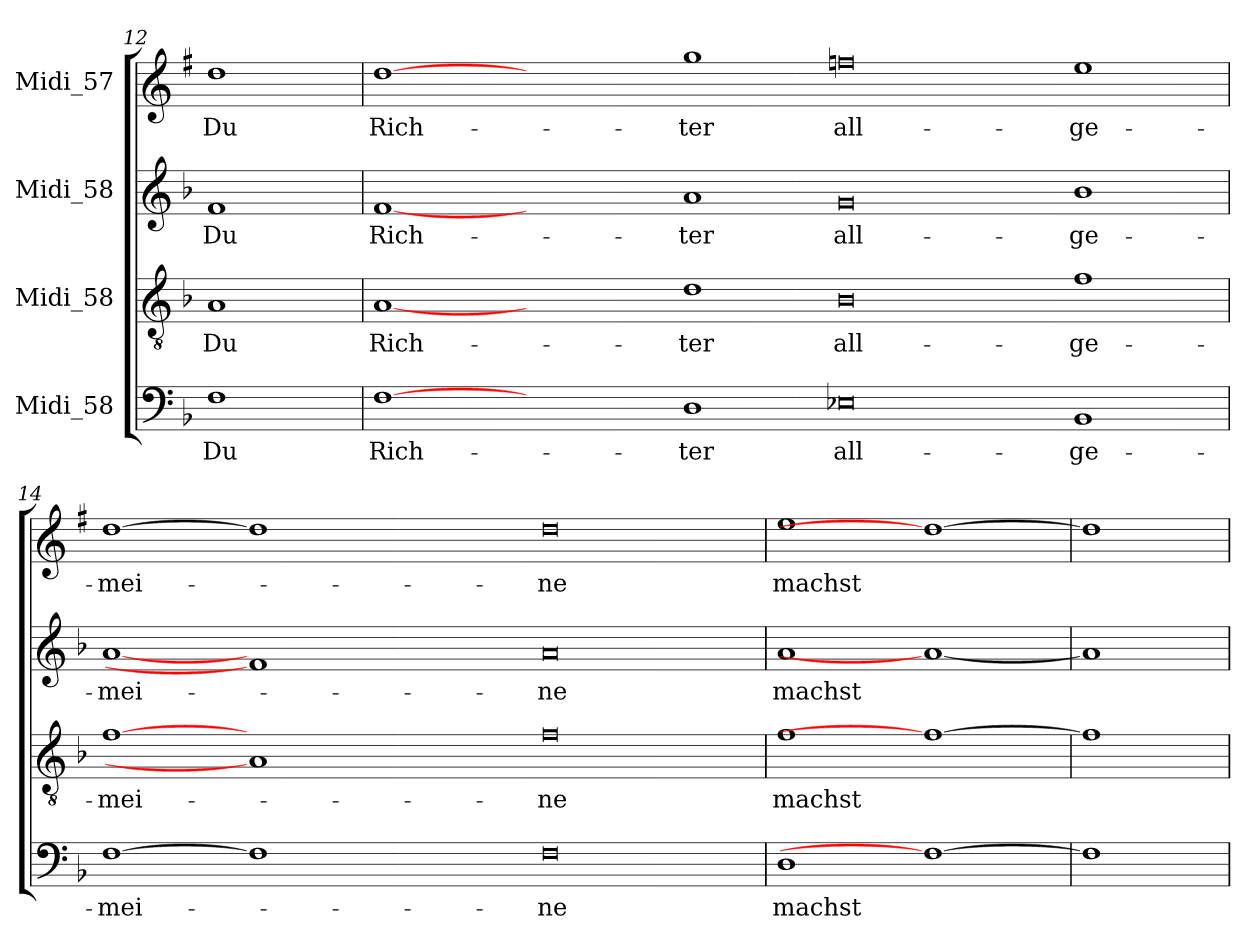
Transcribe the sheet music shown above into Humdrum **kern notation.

**kern	**text	**kern	**text	**kern	**text	**kern	**text
*part4	*part4	*part3	*part3	*part2	*part2	*part1	*part1
*staff4	*staff4	*staff3	*staff3	*staff2	*staff2	*staff1	*staff1
*I"Midi_58	*	*I"Midi_58	*	*I"Midi_58	*	*I"Midi_57	*
!!LO:LB:g=z
*clefF4	*	*clefGv2	*	*clefG2	*	*clefG2	*
*	*	*	*	*	*	*ITrd1c2	*
*k[b-]	*	*k[b-]	*	*k[b-]	*	*k[b-]	*
*F:	*	*F:	*	*F:	*	*F:	*
=12	=12	=12	=12	=12	=12	=12	=12
!	!LO:LY:b	!	!LO:LY:b	!	!LO:LY:b	!	!LO:LY:b
1F	Du	1A	Du	1f	Du	1cc	Du
=13	=13	=13	=13	=13	=13	=13	=13
!	!LO:LY:b	!	!LO:LY:b	!	!LO:LY:b	!	!LO:LY:b
[1F	Rich-	[1A	Rich-	[1f	Rich-	[1cc	Rich-
1ryy	.	1ryy	.	1ryy	.	1ryy	.
!	!LO:LY:b	!	!LO:LY:b	!	!LO:LY:b	!	!LO:LY:b
1D	-ter	1d	-ter	1a	-ter	1ff	-ter
!	!LO:LY:b	!	!LO:LY:b	!	!LO:LY:b	!	!LO:LY:b
0E-X	all-	0B-	all-	0g	all-	0ee-X	all-
!	!LO:LY:b	!	!LO:LY:b	!	!LO:LY:b	!	!LO:LY:b
1BB-	-ge-	1f	-ge-	1b-	-ge-	1dd	-ge-
=14	=14	=14	=14	=14	=14	=14	=14
!	!LO:LY:b	!	!LO:LY:b	!	!LO:LY:b	!	!LO:LY:b
[1F	-mei-	[1f	-mei-	[1a	-mei-	[1cc	-mei-
1F]	.	1A]	.	1f]	.	1cc]	.
1ryy	.	1ryy	.	1ryy	.	1ryy	.
!	!LO:LY:b	!	!LO:LY:b	!	!LO:LY:b	!	!LO:LY:b
0F	-ne	0f	-ne	0a	-ne	0cc	-ne
=15	=15	=15	=15	=15	=15	=15	=15
!	!LO:LY:b	!	!LO:LY:b	!	!LO:LY:b	!	!LO:LY:b
1D	machst	1f	machst	1a	machst	1dd	machst
1F_	.	1f_	.	1a_	.	1cc_	.
=16	=16	=16	=16	=16	=16	=16	=16
1F]	.	1f]	.	1a]	.	1cc]	.
=	=	=	=	=	=	=	=
*-	*-	*-	*-	*-	*-	*-	*-
